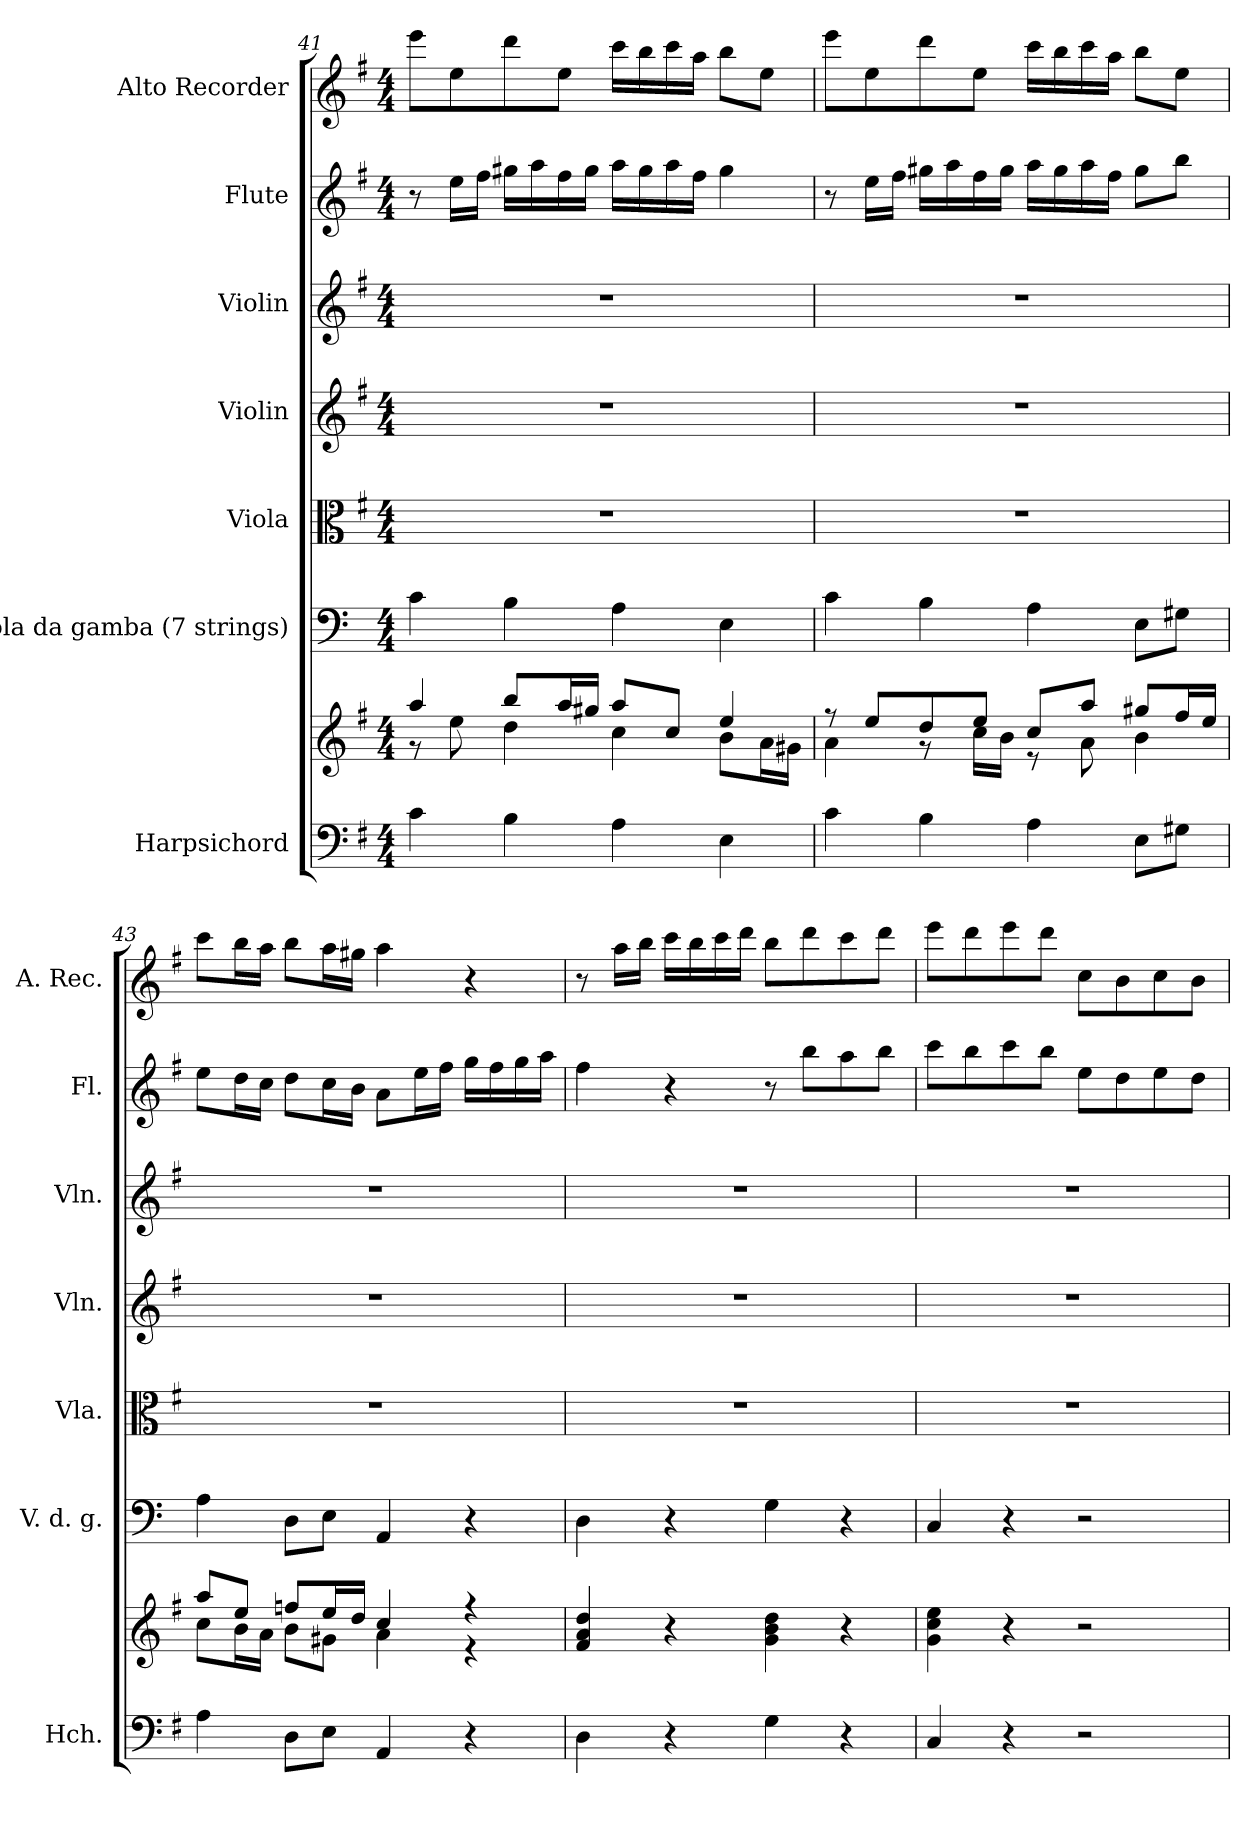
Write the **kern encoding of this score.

**kern	**kern	**kern	**kern	**kern	**kern	**kern	**kern
*part7	*part7	*part6	*part5	*part4	*part3	*part2	*part1
*staff8	*staff7	*staff6	*staff5	*staff4	*staff3	*staff2	*staff1
*I"Harpsichord	*	*I"Viola da gamba (7 strings)	*I"Viola	*I"Violin	*I"Violin	*I"Flute	*I"Alto Recorder
*I'Hch.	*	*I'V. d. g.	*I'Vla.	*I'Vln.	*I'Vln.	*I'Fl.	*I'A. Rec.
!!LO:PB:g=z
*clefF4	*clefG2	*clefF4	*clefC3	*clefG2	*clefG2	*clefG2	*clefG2
*k[f#]	*k[f#]	*k[]	*k[f#]	*k[f#]	*k[f#]	*k[f#]	*k[f#]
*M4/4	*M4/4	*M4/4	*M4/4	*M4/4	*M4/4	*M4/4	*M4/4
=41	=41	=41	=41	=41	=41	=41	=41
*	*^	*	*	*	*	*	*
4c\	4aa/	8r	4c\	1r	1r	1r	8r	8eee\L
.	.	8ee\	.	.	.	.	16ee\LL	8ee\
.	.	.	.	.	.	.	16ff#\JJ	.
4B\	8bb/L	4dd\	4B\	.	.	.	16gg#X\LL	8ddd\
.	.	.	.	.	.	.	16aa\	.
.	16aa/L	.	.	.	.	.	16ff#\	8ee\J
.	16gg#X/JJ	.	.	.	.	.	16gg#\JJ	.
4A\	8aa/L	4cc\	4A\	.	.	.	16aa\LL	16ccc\LL
.	.	.	.	.	.	.	16gg#\	16bb\
.	8cc/J	.	.	.	.	.	16aa\	16ccc\
.	.	.	.	.	.	.	16ff#\JJ	16aa\JJ
4E\	4ee/	8b\L	4E\	.	.	.	4gg#\	8bb\L
.	.	16a\L	.	.	.	.	.	8ee\J
.	.	16g#X\JJ	.	.	.	.	.	.
=42	=42	=42	=42	=42	=42	=42	=42	=42
4c\	8r	4a\	4c\	1r	1r	1r	8r	8eee\L
.	8ee/L	.	.	.	.	.	16ee\LL	8ee\
.	.	.	.	.	.	.	16ff#\JJ	.
4B\	8dd/	8r	4B\	.	.	.	16gg#X\LL	8ddd\
.	.	.	.	.	.	.	16aa\	.
.	8ee/J	16cc\LL	.	.	.	.	16ff#\	8ee\J
.	.	16b\JJ	.	.	.	.	16gg#\JJ	.
4A\	8cc/L	8r	4A\	.	.	.	16aa\LL	16ccc\LL
.	.	.	.	.	.	.	16gg#\	16bb\
.	8aa/J	8a\	.	.	.	.	16aa\	16ccc\
.	.	.	.	.	.	.	16ff#\JJ	16aa\JJ
8E\L	8gg#X/L	4b\	8E\L	.	.	.	8gg#\L	8bb\L
8G#X\J	16ff#/L	.	8G#X\J	.	.	.	8bb\J	8ee\J
.	16ee/JJ	.	.	.	.	.	.	.
!!LO:PB:g=z
=43	=43	=43	=43	=43	=43	=43	=43	=43
4A\	8aa/L	8cc\L	4A\	1r	1r	1r	8ee\L	8ccc\L
.	8ee/J	16b\L	.	.	.	.	16dd\L	16bb\L
.	.	16a\JJ	.	.	.	.	16cc\JJ	16aa\JJ
8D\L	8ffn/L	8b\L	8D\L	.	.	.	8dd\L	8bb\L
8E\J	16ee/L	8g#X\J	8E\J	.	.	.	16cc\L	16aa\L
.	16dd/JJ	.	.	.	.	.	16b\JJ	16gg#X\JJ
4AA/	4cc/	4a\	4AA/	.	.	.	8a\L	4aa\
.	.	.	.	.	.	.	16ee\L	.
.	.	.	.	.	.	.	16ff#\JJ	.
4r	4r	4r	4r	.	.	.	16gg\LL	4r
.	.	.	.	.	.	.	16ff#\	.
.	.	.	.	.	.	.	16gg\	.
.	.	.	.	.	.	.	16aa\JJ	.
*	*v	*v	*	*	*	*	*	*
=44	=44	=44	=44	=44	=44	=44	=44
4D\	4f#/ 4a/ 4dd/	4D\	1r	1r	1r	4ff#\	8r
.	.	.	.	.	.	.	16aa\LL
.	.	.	.	.	.	.	16bb\JJ
4r	4r	4r	.	.	.	4r	16ccc\LL
.	.	.	.	.	.	.	16bb\
.	.	.	.	.	.	.	16ccc\
.	.	.	.	.	.	.	16ddd\JJ
4G\	4g\ 4b\ 4dd\	4G\	.	.	.	8r	8bb\L
.	.	.	.	.	.	8bb\L	8ddd\
4r	4r	4r	.	.	.	8aa\	8ccc\
.	.	.	.	.	.	8bb\J	8ddd\J
=45	=45	=45	=45	=45	=45	=45	=45
4C/	4g\ 4cc\ 4ee\	4C/	1r	1r	1r	8ccc\L	8eee\L
.	.	.	.	.	.	8bb\	8ddd\
4r	4r	4r	.	.	.	8ccc\	8eee\
.	.	.	.	.	.	8bb\J	8ddd\J
2r	2r	2r	.	.	.	8ee\L	8cc\L
.	.	.	.	.	.	8dd\	8b\
.	.	.	.	.	.	8ee\	8cc\
.	.	.	.	.	.	8dd\J	8b\J
=	=	=	=	=	=	=	=
*-	*-	*-	*-	*-	*-	*-	*-
